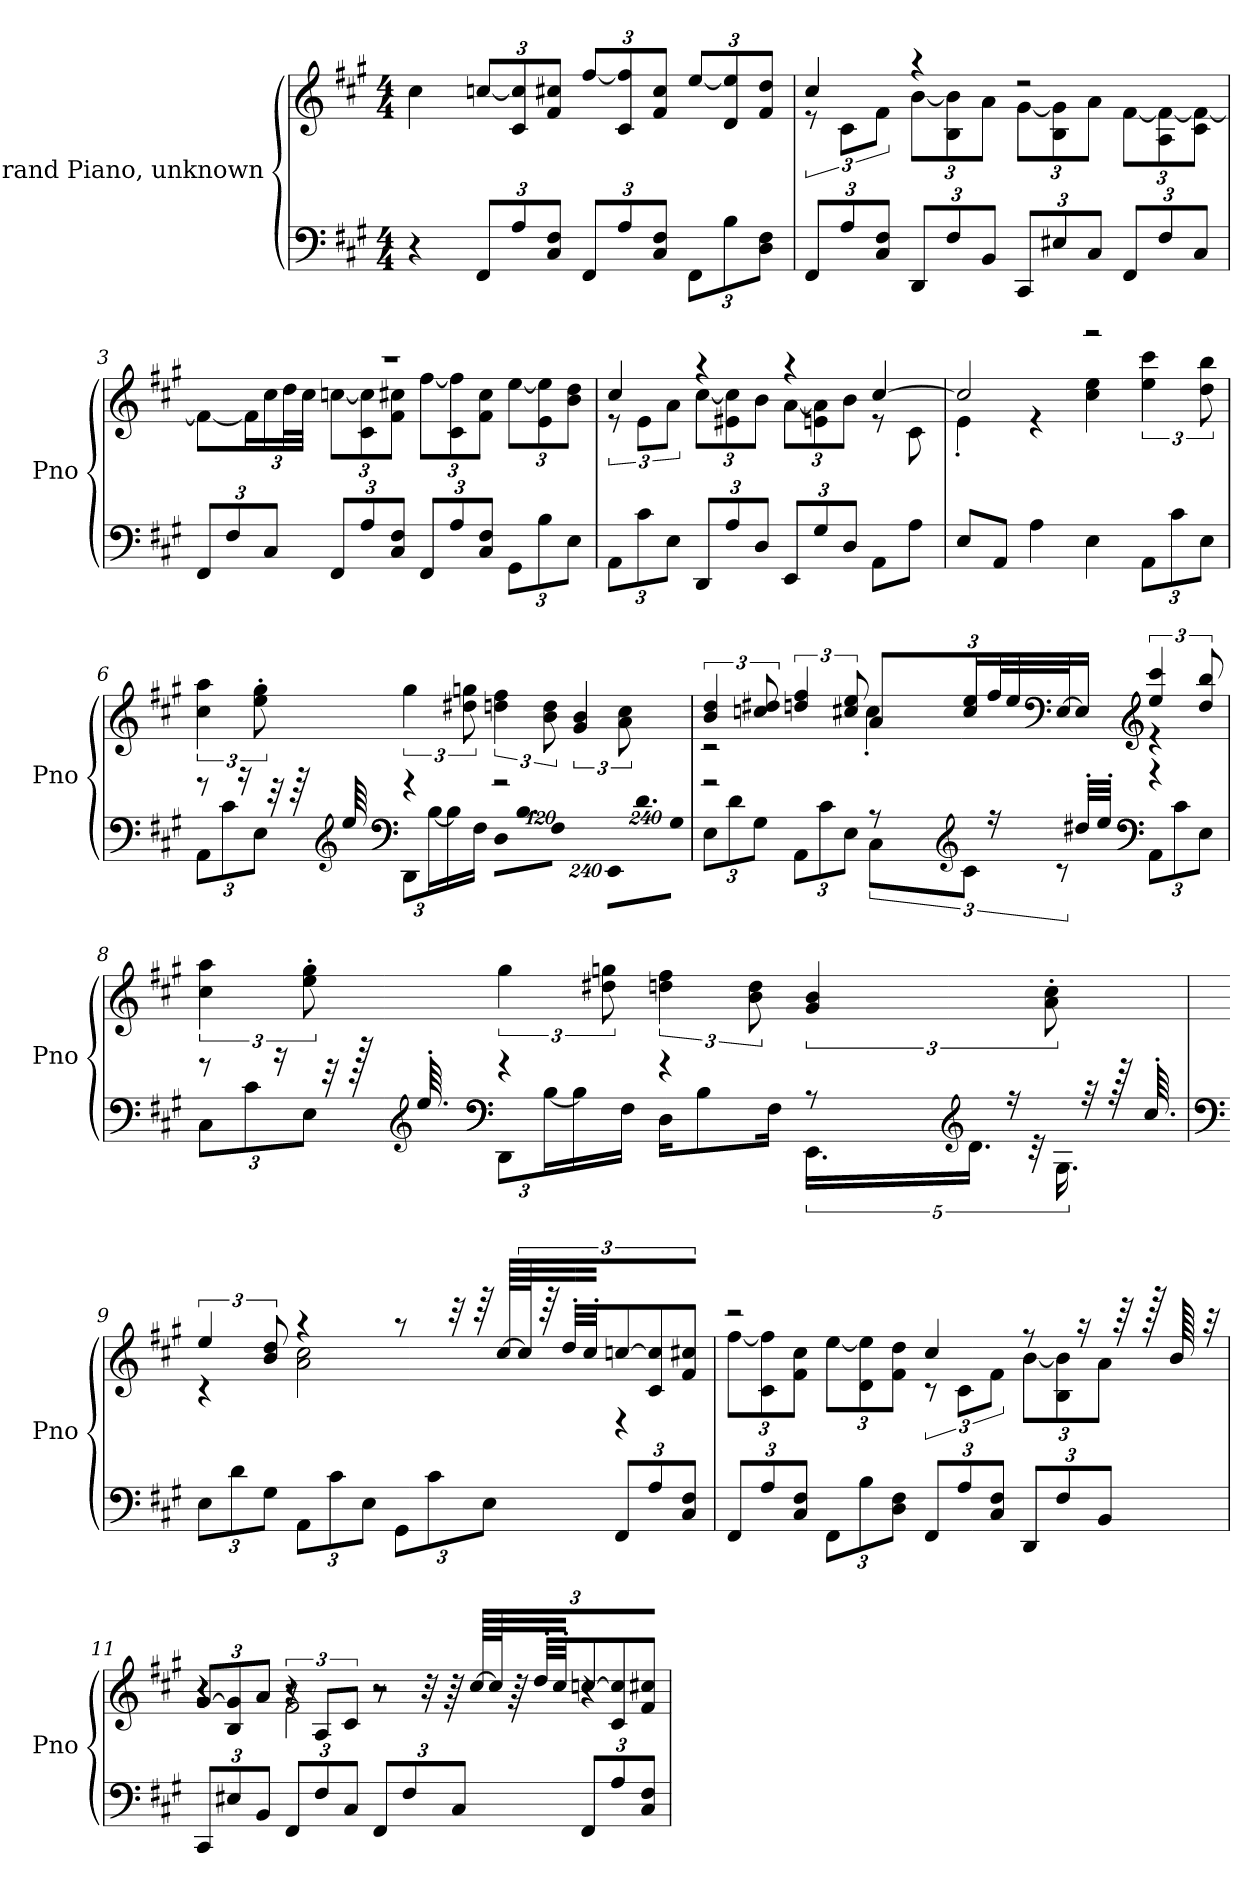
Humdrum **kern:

**kern	**kern
*part1	*part1
*staff2	*staff1
*I"Grand Piano, unknown	*
*I'Pno	*
*clefF4	*clefG2
*k[f#c#g#]	*k[f#c#g#]
*M4/4	*M4/4
*MM120	*MM120
=1	=1
4r	4cc#\
*Xbrackettup	*Xbrackettup
12FF#/L	[12ccn/L
12A/	12c#/ 12cc/]
12C#/ 12F#/J	12f#/ 12cc#X/J
12FF#/L	[12ff#/L
12A/	12c#/ 12ff#/]
12C#/ 12F#/J	12f#/ 12cc#/J
12FF#\L	[12ee/L
12B\	12d/ 12ee/]
12D\ 12F#\J	12f#/ 12dd/J
=2	=2
*	*^
*	*	*brackettup
12FF#/L	4cc#/	12r
12A/	.	12c#\L
12C#/ 12F#/J	.	12f#\J
*	*	*Xbrackettup
12DD/L	4r	[12b\L
12F#/	.	12B\ 12b\]
12BB/J	.	12a\J
12CC#/L	2r	[12g#\L
12E#X/	.	12B\ 12g#\]
12C#/J	.	12a\J
12FF#/L	.	[12f#\L
12F#/	.	12A\ 12f#\_
12C#/J	.	12c#\ 12f#\_J
!!LO:LB:g=z	!!
=3	=3	=3
12FF#/L	1r	8f#\L_
12F#/	.	.
.	.	24f#\L]
12C#/J	.	24cc#\
.	.	48dd\L
.	.	48cc#\JJJ
12FF#/L	.	[12ccn\L
12A/	.	12c#\ 12cc\]
12C#/ 12F#/J	.	12f#\ 12cc#X\J
12FF#/L	.	[12ff#\L
12A/	.	12c#\ 12ff#\]
12C#/ 12F#/J	.	12f#\ 12cc#\J
12GG#\L	.	[12ee\L
12B\	.	12e\ 12ee\]
12E\J	.	12b\ 12dd\J
=4	=4	=4
*	*	*brackettup
12AA\L	4cc#/	12r
12c#\	.	12e\L
12E\J	.	12a\J
*	*	*Xbrackettup
12DD/L	4r	[12cc#\L
12A/	.	12e#X\ 12cc#\]
12D/J	.	12b\J
12EE/L	4r	[12a\L
12G#/	.	12en\ 12a\]
12D/J	.	12b\J
8AA\L	[4cc#/	8r
8A\J	.	8c#\
=5	=5	=5
8E/L	2cc#/]	4e'\
8AA/J	.	.
4A\	.	4r
4E\	2r	4cc#\ 4ee\
*	*	*brackettup
12AA\L	.	6ee\ 6ccc#\
12c#\	.	.
12E\J	.	12dd\ 12bb\
*	*v	*v
!!LO:LB:g=z
=6	=6
*^	*
8r	12AA\L	6cc#\ 6aa\
.	12c#\	.
16r	.	.
.	12E\J	12ee\' 12gg#\'
32r	.	.
64r	.	.
*clefG2	*	*
64ee/	.	.
*clefF4	*	*
4r	12DD\L	6gg#\
.	[24B\L	.
.	16B\]	.
.	.	12dd#X\ 12ggn\
.	16F#\JJ	.
!	!LO:N:vis=16	!
2r	1920%137D\LL	6ddn\ 6ff#\
!	!LO:N:vis=16.	!
.	960%103B\	.
.	.	12b\ 12dd\
!	!LO:N:vis=16	!
.	1920%137F#\JJ	.
!	!LO:N:vis=16	!
.	1920%137EE\LL	6g#/ 6b/
!	!LO:N:vis=16.	!
.	960%103d\	.
.	.	12a\ 12cc#\
!	!LO:N:vis=16	!
.	1920%137G#\JJ	.
!!LO:LB:g=z
=7	=7	=7
*	*	*^
2r	12E\L	6b/ 6dd/	2r
.	12d\	.	.
.	12G#\J	12ccn/ 12dd#X/	.
.	12AA\L	6ddn/ 6ff#/	.
.	12c#\	.	.
.	12E\J	12cc#X/ 12ee/	.
*	*brackettup	*Xbrackettup	*
8r	12C#\L	12a/L	4cc#'\
*clefG2	*	*	*
.	12c#\J	24cc#/ 24ee/L	.
16r	.	48ff#/L	.
.	.	48ee/	.
*	*	*clefF4	*
.	12r	[48E/J	.
32dd#X'/LLL	.	16E/JJ]	.
32ee'/JJJ	.	.	.
*clefF4	*	*clefG2	*
*	*Xbrackettup	*brackettup	*
4r	12AA\L	6ee/ 6ccc#/	4r
.	12c#\	.	.
.	12E\J	12dd/ 12bb/	.
*	*	*v	*v
!!LO:LB:g=z
=8	=8	=8
8r	12C#\L	6cc#\ 6aa\
.	12c#\	.
16r	.	.
.	12E\J	12ee\' 12gg#\'
32r	.	.
128r	.	.
*clefG2	*	*
64.ee'/	.	.
*clefF4	*	*
4r	12DD\L	6gg#\
.	[24B\L	.
.	16B\]	.
.	.	12dd#X\ 12ggn\
.	16F#\JJ	.
4r	16D\KL	6ddn\ 6ff#\
.	8B\	.
.	.	12b\ 12dd\
.	16F#\Jk	.
*	*brackettup	*
8r	20.EE\LL	6g#/ 6b/
*clefG2	*	*
.	20.d\JJ	.
16r	.	.
.	40r	.
.	.	12a\' 12cc#\'
.	20.G#\	.
32r	.	.
128r	.	.
64.cc#'/	.	.
*v	*v	*
!!LO:PB:g=z
=9	=9
*clefF4	*
*Xbrackettup	*
*	*^
12E\L	6ee/	4r
12d\	.	.
12G#\J	12b/ 12dd/	.
12AA\L	4r	2a\ 2cc#\
12c#\	.	.
12E\J	.	.
12GG#\L	8r	.
12c#\	.	.
.	32r	.
.	64r	.
12E\J	.	.
.	[64cc#/LLLL	.
.	96cc#/JJJJ]	.
.	96r	.
.	48dd'/LLL	.
.	48cc#'/JJ	.
*	*Xbrackettup	*
12FF#/L	[12ccn/	4r
12A/	12c#/ 12cc/]	.
12C#/ 12F#/J	12f#/ 12cc#X/J	.
=10	=10	=10
12FF#/L	2r	[12ff#\L
12A/	.	12c#\ 12ff#\]
12C#/ 12F#/J	.	12f#\ 12cc#\J
12FF#\L	.	[12ee\L
12B\	.	12d\ 12ee\]
12D\ 12F#\J	.	12f#\ 12dd\J
*	*	*brackettup
12FF#/L	4cc#/	12r
12A/	.	12c#\L
12C#/ 12F#/J	.	12f#\J
*	*	*Xbrackettup
12DD/L	8r	[12b\L
12F#/	.	12B\ 12b\]
.	16r	.
12BB/J	.	12a\J
.	64r	.
.	128r	.
.	128b/	.
.	32r	.
!!LO:LB:g=z
=11	=11	=11
*	*	*^
12CC#/L	[12g#/L	4r	4r
12E#X/	12B/ 12g#/]	.	.
12BB/J	12a/J	.	.
*	*	*	*brackettup
12FF#/L	4r	2f#\	12r
12F#/	.	.	12A/L
12C#/J	.	.	12c#/J
12FF#/L	8r	.	2r
12F#/	.	.	.
.	32r	.	.
.	64r	.	.
12C#/J	.	.	.
.	[64cc#/LLLL	.	.
.	96cc#/JJJJ]	.	.
.	96r	.	.
.	48dd'/LLL	.	.
.	48cc#'/JJ	.	.
*	*Xbrackettup	*	*
12FF#/L	[12ccn/	4r	.
12A/	12c#/ 12cc/]	.	.
12C#/ 12F#/J	12f#/ 12cc#X/J	.	.
*	*v	*v	*v
=	=
*-	*-
